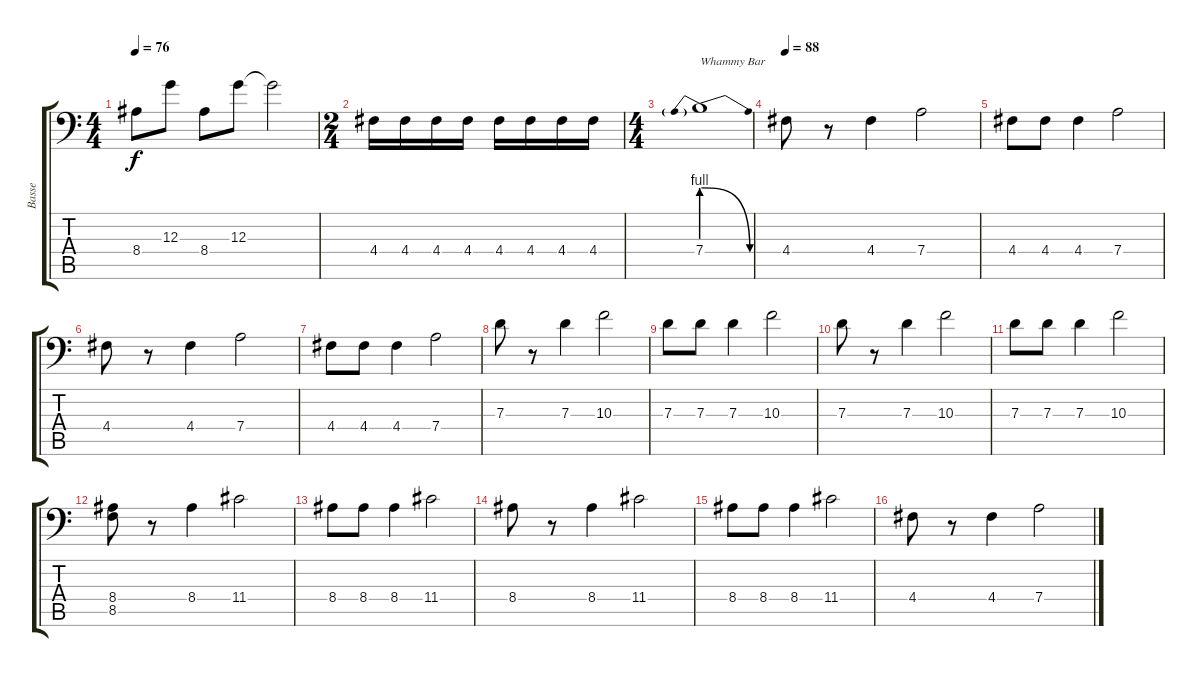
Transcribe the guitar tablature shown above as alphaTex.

\track ("Basse" "Basse") {instrument slapbass2}
\staff {score tabs}
\tuning (E3 B2 G2 D2 A1 E1) {hide}
\ts (4 4)
\tempo 76
\clef f4
\ks c
8.4.8{dy f} 12.3.8 8.4.8 12.3.8 12.3{t}.2 |
\ts (2 4)
4.4.16 4.4.16 4.4.16 4.4.16 4.4.16 4.4.16 4.4.16 4.4.16 |
\ts (4 4)
7.4{be (prebendrelease 0 4 60 0)}.1{txt "Whammy Bar"} |
\tempo 88
4.4.8 r.8 4.4.4 7.4.2 |
4.4.8 4.4.8 4.4.4 7.4.2 |
4.4.8 r.8 4.4.4 7.4.2 |
4.4.8 4.4.8 4.4.4 7.4.2 |
7.3.8 r.8 7.3.4 10.3.2 |
7.3.8 7.3.8 7.3.4 10.3.2 |
7.3.8 r.8 7.3.4 10.3.2 |
7.3.8 7.3.8 7.3.4 10.3.2 |
(8.4 8.5).8 r.8 8.4.4 11.4.2 |
8.4.8 8.4.8 8.4.4 11.4.2 |
8.4.8 r.8 8.4.4 11.4.2 |
8.4.8 8.4.8 8.4.4 11.4.2 |
4.4.8 r.8 4.4.4 7.4.2
